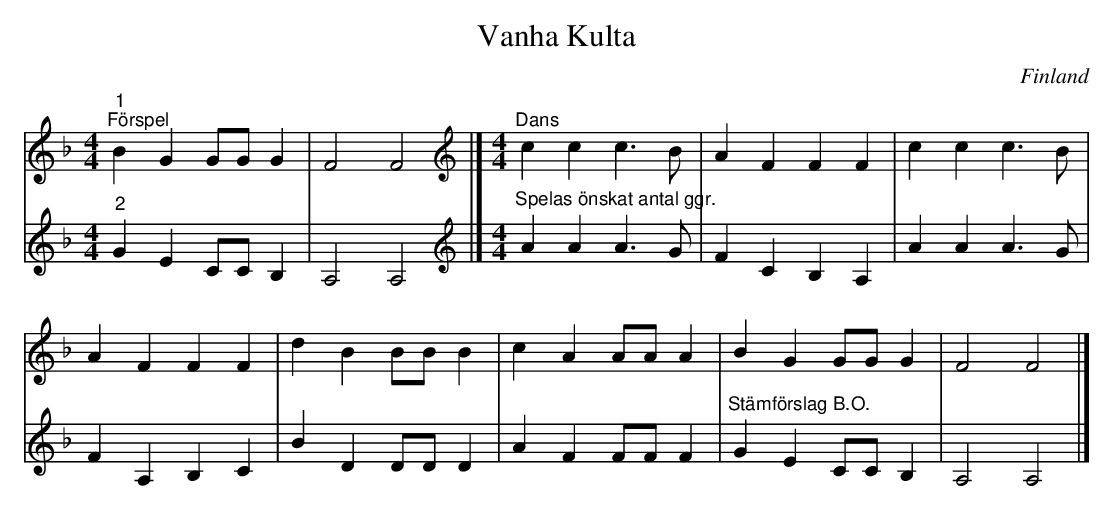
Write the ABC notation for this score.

X:1
T:Vanha Kulta
O:Finland
L:1/4
M:4/4
K:F
V:1
"^1""^Förspel" B G G/G/ G | F2 F2 |][K:F][M:4/4][K:treble]"^Dans" c c c3/2 B/ | A F F F | c c c3/2 B/ |
A F F F | d B B/B/ B | c A A/A/ A | B G G/G/ G | F2 F2 |]
V:2
"^2" G E C/C/ B, | A,2 A,2 |][K:F][M:4/4][K:treble]"^Spelas önskat antal ggr." A A A3/2 G/ |
F C B, A, | A A A3/2 G/ | F A, B, C | B D D/D/ D | A F F/F/ F | "^Stämförslag B.O." G E C/C/ B, | A,2 A,2 |]
